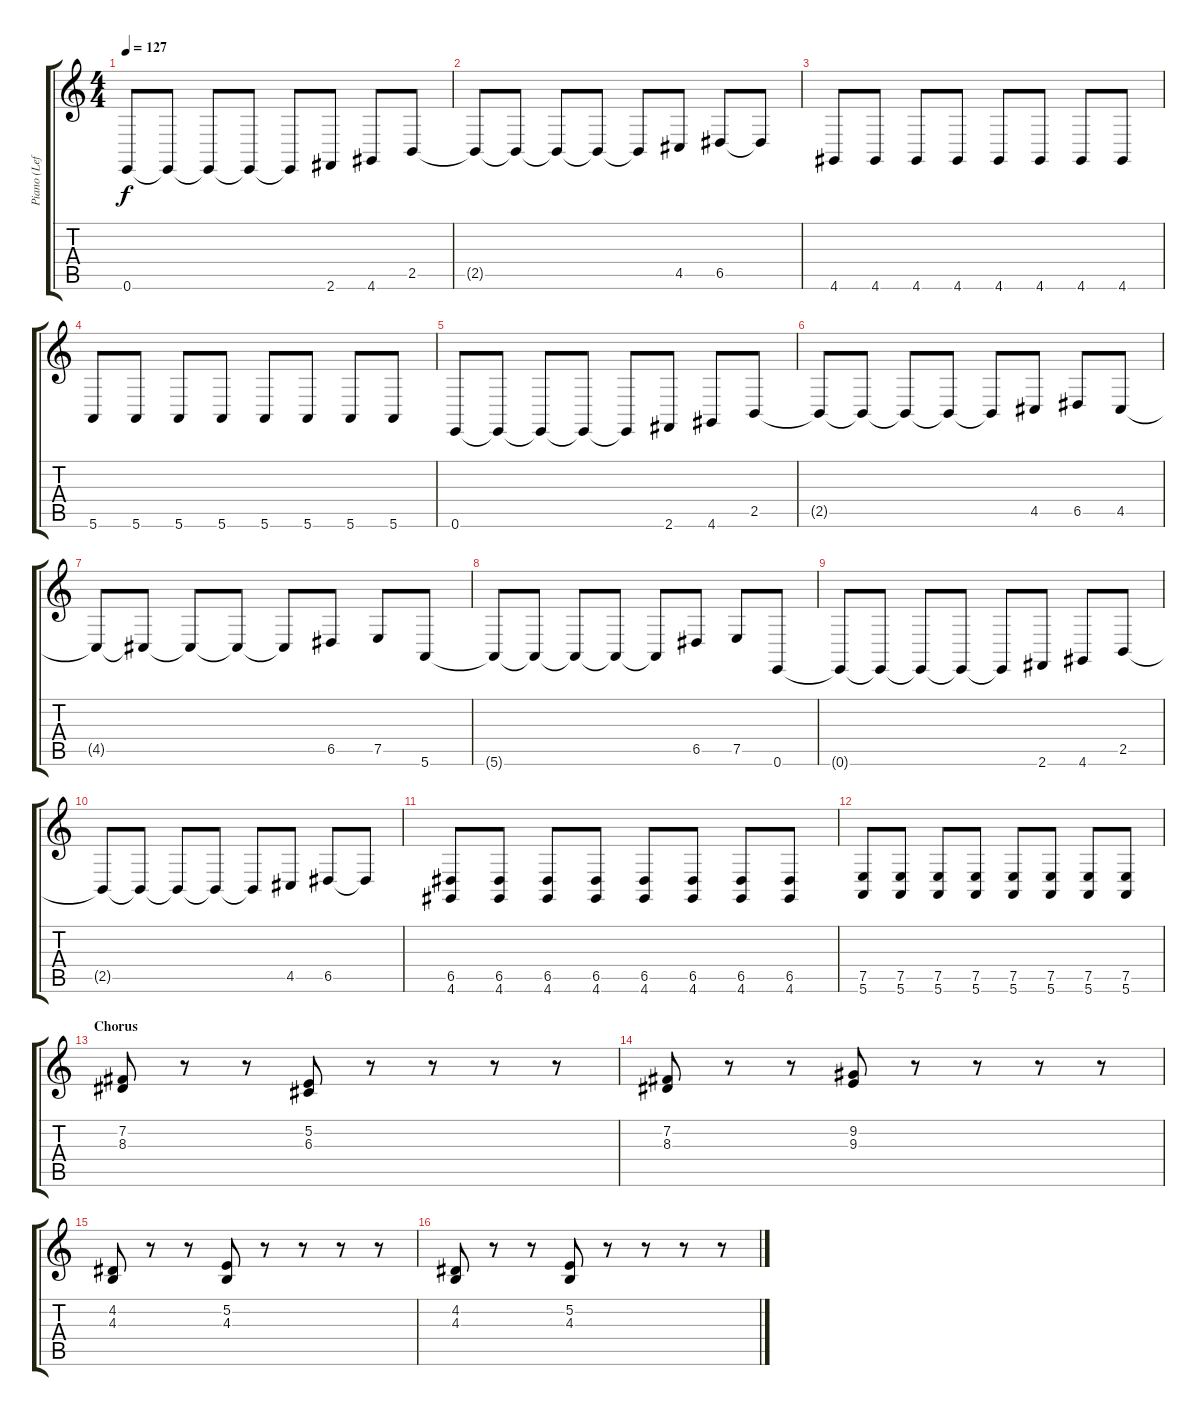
\track ("Piano (Left Hand)" "Piano (Lef") {instrument electricgrandpiano}
\staff {score tabs}
\tuning (E4 B3 G3 D3 A2 E2) {hide}
\ts (4 4)
\tempo 127
\clef g2
\ks c
0.6{t}.8{dy f} 0.6{t}.8 0.6{t}.8 0.6{t}.8 0.6{t}.8 2.6.8 4.6.8 2.5.8 |
2.5{t}.8 2.5{t}.8 2.5{t}.8 2.5{t}.8 2.5{t}.8 4.5.8 6.5.8 6.5{t}.8 |
4.6.8 4.6.8 4.6.8 4.6.8 4.6.8 4.6.8 4.6.8 4.6.8 |
5.6.8 5.6.8 5.6.8 5.6.8 5.6.8 5.6.8 5.6.8 5.6.8 |
0.6.8 0.6{t}.8 0.6{t}.8 0.6{t}.8 0.6{t}.8 2.6.8 4.6.8 2.5.8 |
2.5{t}.8 2.5{t}.8 2.5{t}.8 2.5{t}.8 2.5{t}.8 4.5.8 6.5.8 4.5.8 |
4.5{t}.8 4.5{t}.8 4.5{t}.8 4.5{t}.8 4.5{t}.8 6.5.8 7.5.8 5.6.8 |
5.6{t}.8 5.6{t}.8 5.6{t}.8 5.6{t}.8 5.6{t}.8 6.5.8 7.5.8 0.6.8 |
0.6{t}.8 0.6{t}.8 0.6{t}.8 0.6{t}.8 0.6{t}.8 2.6.8 4.6.8 2.5.8 |
2.5{t}.8 2.5{t}.8 2.5{t}.8 2.5{t}.8 2.5{t}.8 4.5.8 6.5.8 6.5{t}.8 |
(6.5 4.6).8 (6.5 4.6).8 (6.5 4.6).8 (6.5 4.6).8 (6.5 4.6).8 (6.5 4.6).8 (6.5 4.6).8 (6.5 4.6).8 |
(7.5 5.6).8 (7.5 5.6).8 (7.5 5.6).8 (7.5 5.6).8 (7.5 5.6).8 (7.5 5.6).8 (7.5 5.6).8 (7.5 5.6).8 |
\section ("" "Chorus ")
(7.2 8.3).8 r.8 r.8 (5.2 6.3).8 r.8 r.8 r.8 r.8 |
(7.2 8.3).8 r.8 r.8 (9.2 9.3).8 r.8 r.8 r.8 r.8 |
(4.2 4.3).8 r.8 r.8 (5.2 4.3).8 r.8 r.8 r.8 r.8 |
(4.2 4.3).8 r.8 r.8 (5.2 4.3).8 r.8 r.8 r.8 r.8
